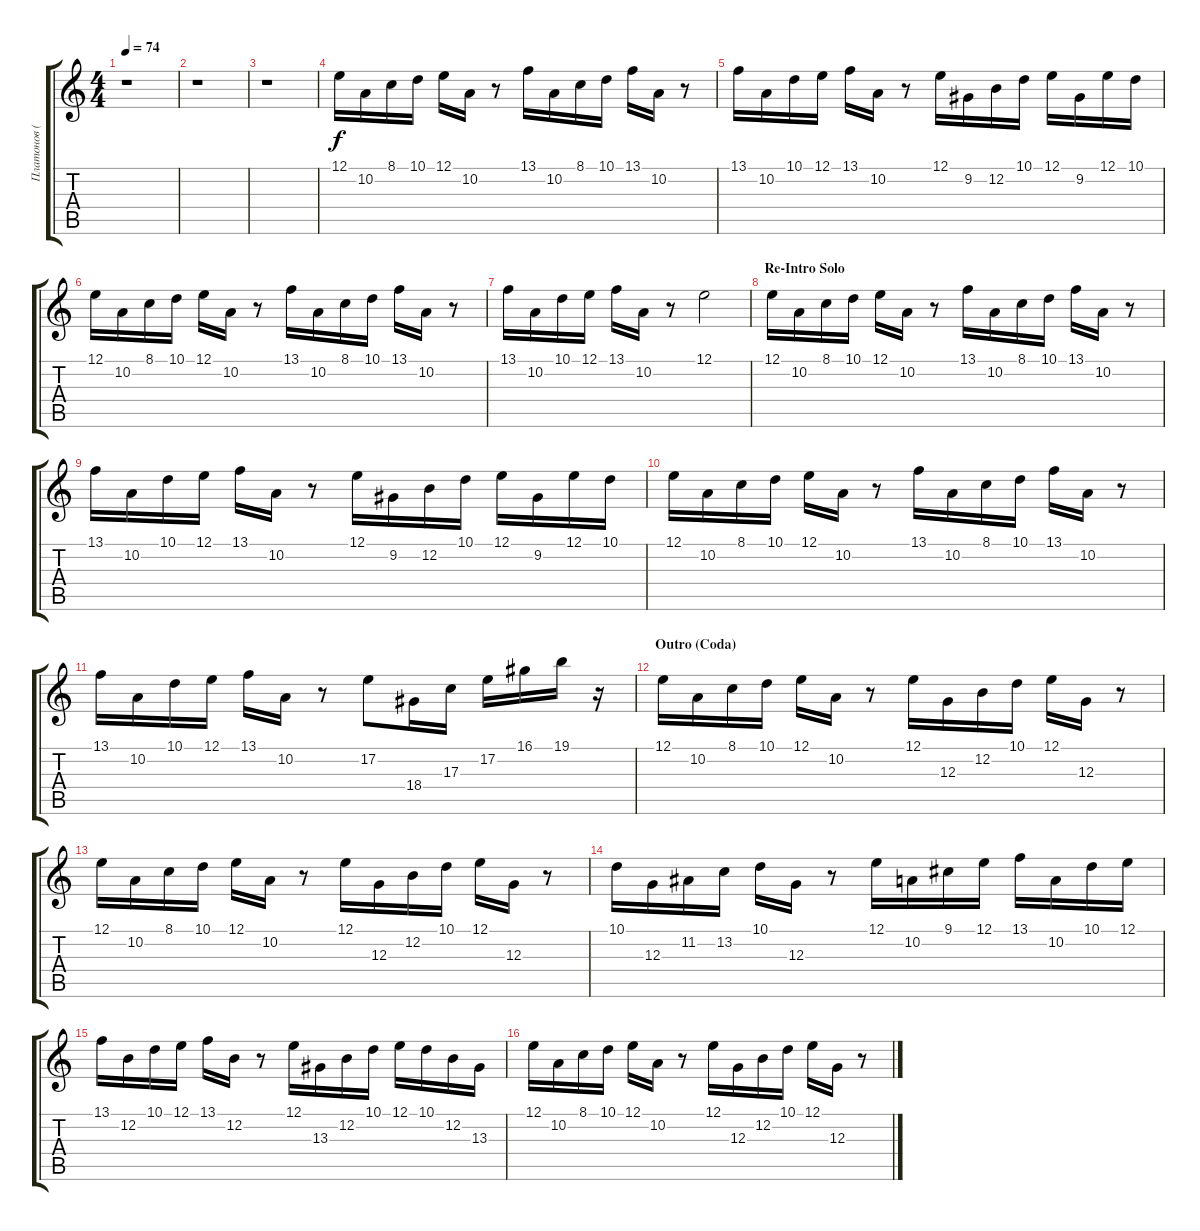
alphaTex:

\track ("Платонов (Клавиш. 4)" "Платонов (") {instrument pizzicatostrings}
\staff {score tabs}
\tuning (E4 B3 G3 D3 A2 E2) {hide}
\ts (4 4)
\tempo 74
\clef g2
\ks c
r.1{dy f} |
r.1 |
r.1 |
12.1.16 10.2.16 8.1.16 10.1.16 12.1.16 10.2.16 r.8 13.1.16 10.2.16 8.1.16 10.1.16 13.1.16 10.2.16 r.8 |
13.1.16 10.2.16 10.1.16 12.1.16 13.1.16 10.2.16 r.8 12.1.16 9.2.16 12.2.16 10.1.16 12.1.16 9.2.16 12.1.16 10.1.16 |
12.1.16 10.2.16 8.1.16 10.1.16 12.1.16 10.2.16 r.8 13.1.16 10.2.16 8.1.16 10.1.16 13.1.16 10.2.16 r.8 |
13.1.16 10.2.16 10.1.16 12.1.16 13.1.16 10.2.16 r.8 12.1.2 |
\section ("" "Re-Intro Solo")
12.1.16 10.2.16 8.1.16 10.1.16 12.1.16 10.2.16 r.8 13.1.16 10.2.16 8.1.16 10.1.16 13.1.16 10.2.16 r.8 |
13.1.16 10.2.16 10.1.16 12.1.16 13.1.16 10.2.16 r.8 12.1.16 9.2.16 12.2.16 10.1.16 12.1.16 9.2.16 12.1.16 10.1.16 |
12.1.16 10.2.16 8.1.16 10.1.16 12.1.16 10.2.16 r.8 13.1.16 10.2.16 8.1.16 10.1.16 13.1.16 10.2.16 r.8 |
13.1.16 10.2.16 10.1.16 12.1.16 13.1.16 10.2.16 r.8 17.2.8 18.4.16 17.3.16 17.2.16 16.1.16 19.1.16 r.16 |
\section ("" "Outro (Coda)")
12.1.16 10.2.16 8.1.16 10.1.16 12.1.16 10.2.16 r.8 12.1.16 12.3.16 12.2.16 10.1.16 12.1.16 12.3.16 r.8 |
12.1.16 10.2.16 8.1.16 10.1.16 12.1.16 10.2.16 r.8 12.1.16 12.3.16 12.2.16 10.1.16 12.1.16 12.3.16 r.8 |
10.1.16 12.3.16 11.2.16 13.2.16 10.1.16 12.3.16 r.8 12.1.16 10.2.16 9.1.16 12.1.16 13.1.16 10.2.16 10.1.16 12.1.16 |
13.1.16 12.2.16 10.1.16 12.1.16 13.1.16 12.2.16 r.8 12.1.16 13.3.16 12.2.16 10.1.16 12.1.16 10.1.16 12.2.16 13.3.16 |
12.1.16 10.2.16 8.1.16 10.1.16 12.1.16 10.2.16 r.8 12.1.16 12.3.16 12.2.16 10.1.16 12.1.16 12.3.16 r.8
